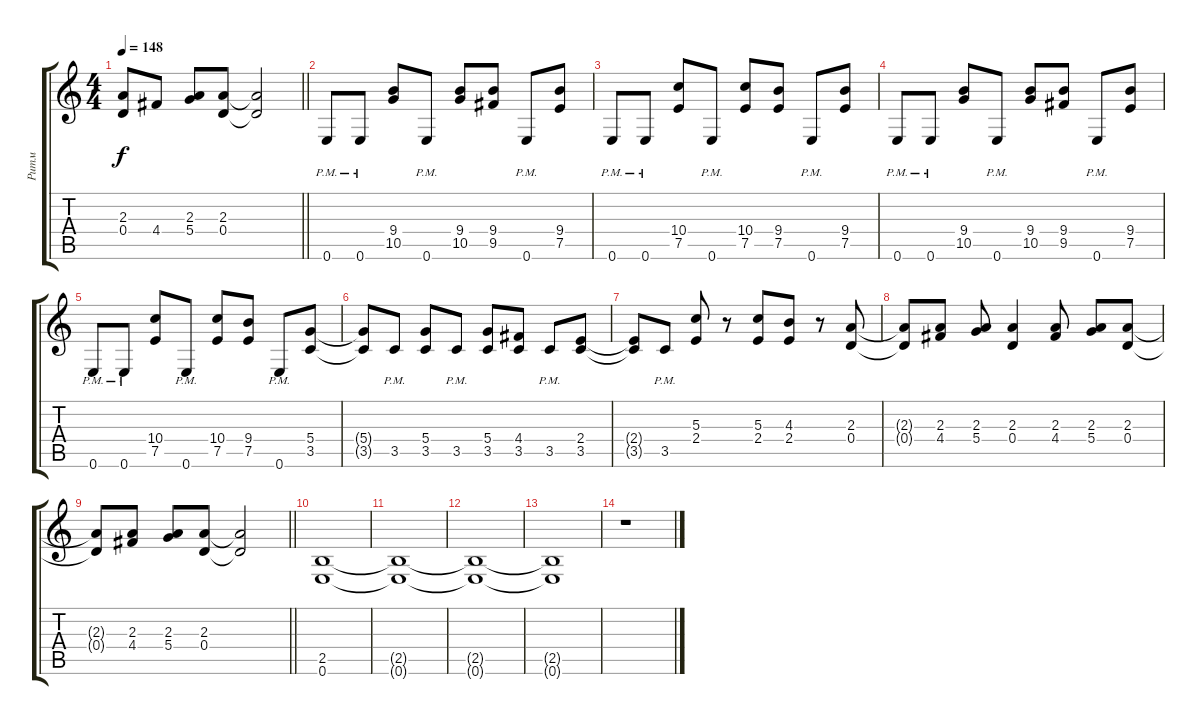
\track ("Ритм" "Ритм") {instrument distortionguitar}
\staff {score tabs}
\tuning (E4 B3 G3 D3 A2 E2) {hide}
\ts (4 4)
\tempo 148
\clef g2
\barLineRight lightlight
\ks c
(2.3{t} 0.4{t}).8{dy f} 4.4.8 (2.3 5.4).8 (2.3 0.4).8 (2.3{t} 0.4{t}).2 |
0.6{pm}.8 0.6{pm}.8 (9.4 10.5).8 0.6{pm}.8 (9.4 10.5).8 (9.4 9.5).8 0.6{pm}.8 (9.4 7.5).8 |
0.6{pm}.8 0.6{pm}.8 (10.4 7.5).8 0.6{pm}.8 (10.4 7.5).8 (9.4 7.5).8 0.6{pm}.8 (9.4 7.5).8 |
0.6{pm}.8 0.6{pm}.8 (9.4 10.5).8 0.6{pm}.8 (9.4 10.5).8 (9.4 9.5).8 0.6{pm}.8 (9.4 7.5).8 |
0.6{pm}.8 0.6{pm}.8 (10.4 7.5).8 0.6{pm}.8 (10.4 7.5).8 (9.4 7.5).8 0.6{pm}.8 (5.4 3.5).8 |
(5.4{t} 3.5{t}).8 3.5{pm}.8 (5.4 3.5).8 3.5{pm}.8 (5.4 3.5).8 (4.4 3.5).8 3.5{pm}.8 (2.4 3.5).8 |
(2.4{t} 3.5{t}).8 3.5{pm}.8 (5.3 2.4).8 r.8 (5.3 2.4).8 (4.3 2.4).8 r.8 (2.3 0.4).8 |
(2.3{t} 0.4{t}).8 (2.3 4.4).8 (2.3 5.4).8 (2.3 0.4).4 (2.3 4.4).8 (2.3 5.4).8 (2.3 0.4).8 |
\barLineRight lightlight
(2.3{t} 0.4{t}).8 (2.3 4.4).8 (2.3 5.4).8 (2.3 0.4).8 (2.3{t} 0.4{t}).2 |
(2.5 0.6).1 |
(2.5{t} 0.6{t}).1 |
(2.5{t} 0.6{t}).1 |
(2.5{t} 0.6{t}).1 |
r.1
